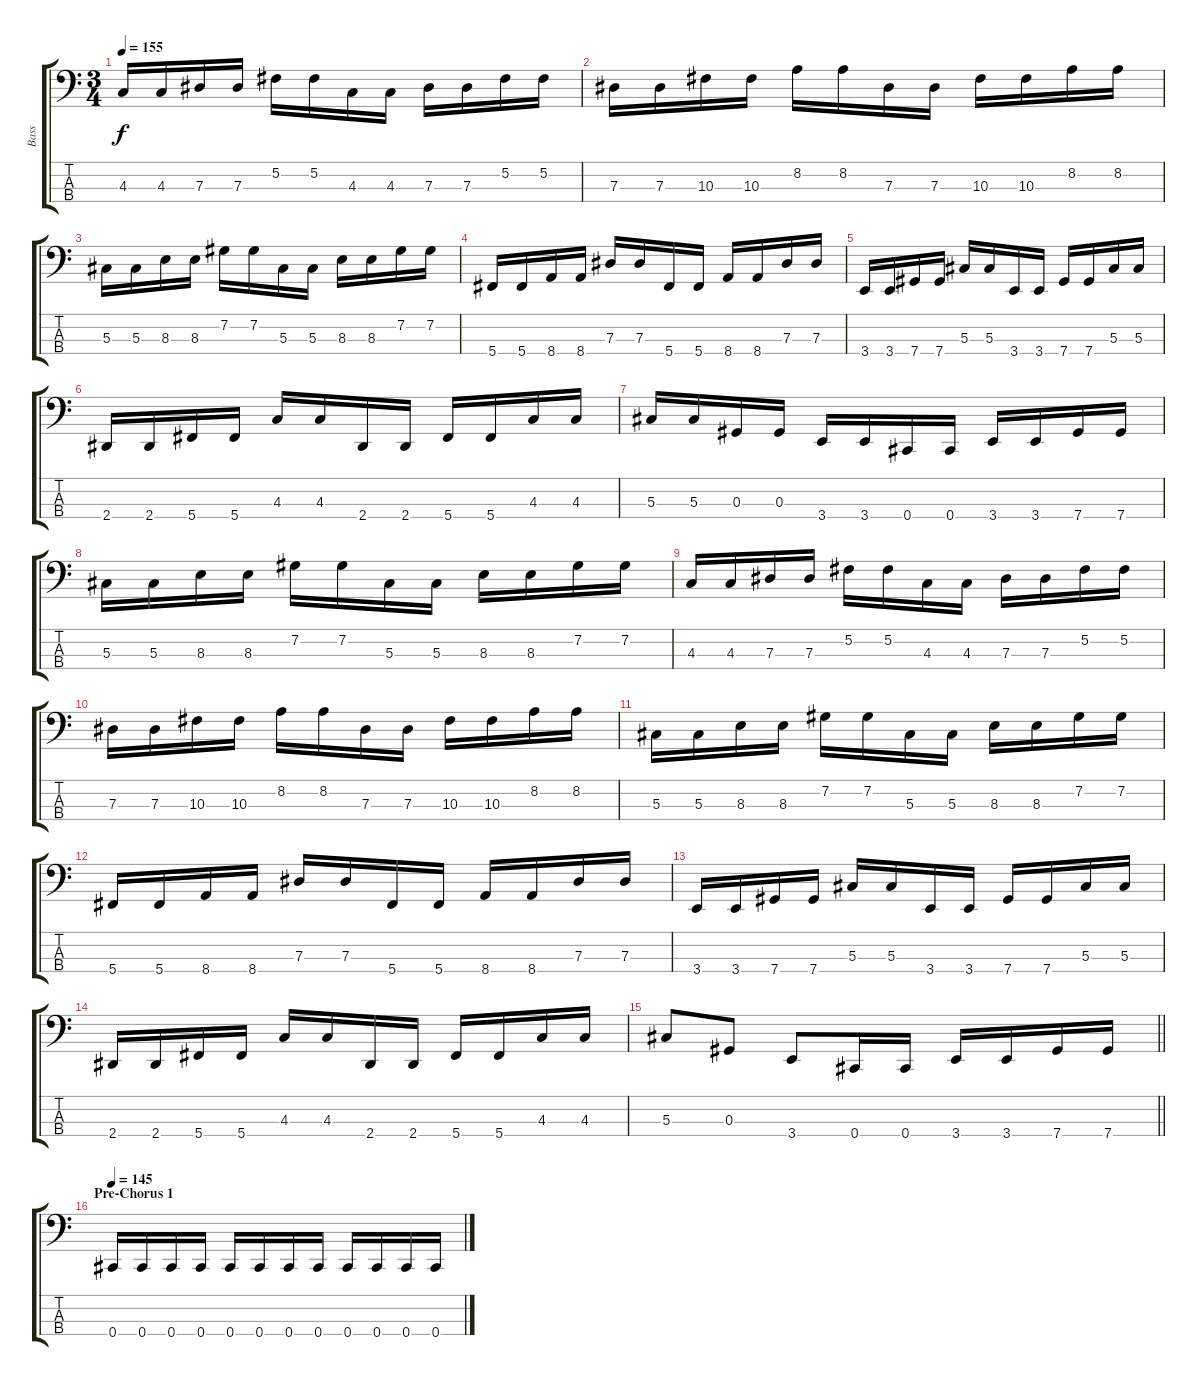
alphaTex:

\track ("Bass" "Bass") {instrument electricbassfinger}
\staff {score tabs}
\tuning (Gb2 Db2 Ab1 Db1) {hide}
\ts (3 4)
\tempo 155
\clef f4
\ks c
4.3.16{dy f} 4.3.16 7.3.16 7.3.16 5.2.16 5.2.16 4.3.16 4.3.16 7.3.16 7.3.16 5.2.16 5.2.16 |
7.3.16 7.3.16 10.3.16 10.3.16 8.2.16 8.2.16 7.3.16 7.3.16 10.3.16 10.3.16 8.2.16 8.2.16 |
5.3.16 5.3.16 8.3.16 8.3.16 7.2.16 7.2.16 5.3.16 5.3.16 8.3.16 8.3.16 7.2.16 7.2.16 |
5.4.16 5.4.16 8.4.16 8.4.16 7.3.16 7.3.16 5.4.16 5.4.16 8.4.16 8.4.16 7.3.16 7.3.16 |
3.4.16 3.4.16 7.4.16 7.4.16 5.3.16 5.3.16 3.4.16 3.4.16 7.4.16 7.4.16 5.3.16 5.3.16 |
2.4.16 2.4.16 5.4.16 5.4.16 4.3.16 4.3.16 2.4.16 2.4.16 5.4.16 5.4.16 4.3.16 4.3.16 |
5.3.16 5.3.16 0.3.16 0.3.16 3.4.16 3.4.16 0.4.16 0.4.16 3.4.16 3.4.16 7.4.16 7.4.16 |
5.3.16 5.3.16 8.3.16 8.3.16 7.2.16 7.2.16 5.3.16 5.3.16 8.3.16 8.3.16 7.2.16 7.2.16 |
4.3.16 4.3.16 7.3.16 7.3.16 5.2.16 5.2.16 4.3.16 4.3.16 7.3.16 7.3.16 5.2.16 5.2.16 |
7.3.16 7.3.16 10.3.16 10.3.16 8.2.16 8.2.16 7.3.16 7.3.16 10.3.16 10.3.16 8.2.16 8.2.16 |
5.3.16 5.3.16 8.3.16 8.3.16 7.2.16 7.2.16 5.3.16 5.3.16 8.3.16 8.3.16 7.2.16 7.2.16 |
5.4.16 5.4.16 8.4.16 8.4.16 7.3.16 7.3.16 5.4.16 5.4.16 8.4.16 8.4.16 7.3.16 7.3.16 |
3.4.16 3.4.16 7.4.16 7.4.16 5.3.16 5.3.16 3.4.16 3.4.16 7.4.16 7.4.16 5.3.16 5.3.16 |
2.4.16 2.4.16 5.4.16 5.4.16 4.3.16 4.3.16 2.4.16 2.4.16 5.4.16 5.4.16 4.3.16 4.3.16 |
\barLineRight lightlight
5.3.8 0.3.8 3.4.8 0.4.16 0.4.16 3.4.16 3.4.16 7.4.16 7.4.16 |
\section ("" "Pre-Chorus 1")
\tempo 145
0.4.16 0.4.16 0.4.16 0.4.16 0.4.16 0.4.16 0.4.16 0.4.16 0.4.16 0.4.16 0.4.16 0.4.16
